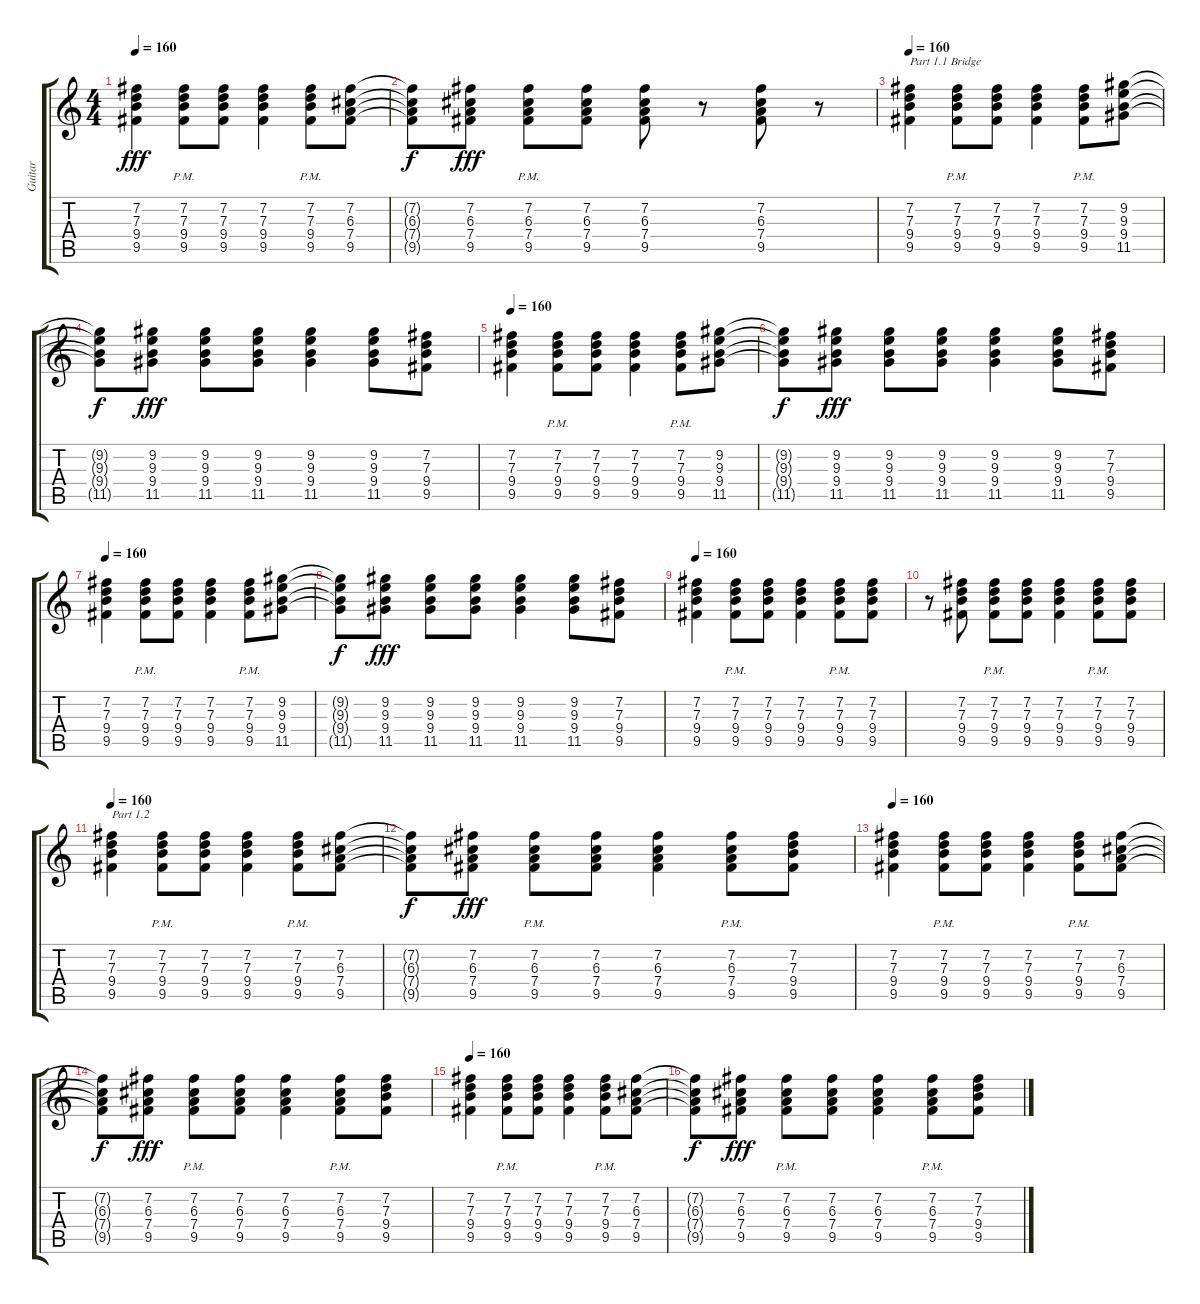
\track ("Guitar" "Guitar") {instrument overdrivenguitar}
\staff {score tabs}
\tuning (E4 B3 G3 D3 A2 E2) {hide}
\ts (4 4)
\tempo 160
\clef g2
\ks c
(7.2 7.3 9.4 9.5).4{dy fff volume 10 balance 10} (7.2{pm} 7.3{pm} 9.4{pm} 9.5{pm}).8 (7.2 7.3 9.4 9.5).8 (7.2 7.3 9.4 9.5).4 (7.2{pm} 7.3{pm} 9.4{pm} 9.5{pm}).8 (7.2 6.3 7.4 9.5).8 |
(7.2{t} 6.3{t} 7.4{t} 9.5{t}).8{dy f} (7.2 6.3 7.4 9.5).8{dy fff} (7.2{pm} 6.3{pm} 7.4{pm} 9.5{pm}).8 (7.2 6.3 7.4 9.5).8 (7.2 6.3 7.4 9.5).8 r.8 (7.2 6.3 7.4 9.5).8 r.8 |
\tempo 160
(7.2 7.3 9.4 9.5).4{txt "Part 1.1 Bridge" volume 10 balance 10} (7.2{pm} 7.3{pm} 9.4{pm} 9.5{pm}).8 (7.2 7.3 9.4 9.5).8 (7.2 7.3 9.4 9.5).4 (7.2{pm} 7.3{pm} 9.4{pm} 9.5{pm}).8 (9.2 9.3 9.4 11.5).8 |
(9.2{t} 9.3{t} 9.4{t} 11.5{t}).8{dy f} (9.2 9.3 9.4 11.5).8{dy fff} (9.2 9.3 9.4 11.5).8 (9.2 9.3 9.4 11.5).8 (9.2 9.3 9.4 11.5).4 (9.2 9.3 9.4 11.5).8 (7.2 7.3 9.4 9.5).8 |
\tempo 160
(7.2 7.3 9.4 9.5).4{volume 10 balance 10} (7.2{pm} 7.3{pm} 9.4{pm} 9.5{pm}).8 (7.2 7.3 9.4 9.5).8 (7.2 7.3 9.4 9.5).4 (7.2{pm} 7.3{pm} 9.4{pm} 9.5{pm}).8 (9.2 9.3 9.4 11.5).8 |
(9.2{t} 9.3{t} 9.4{t} 11.5{t}).8{dy f} (9.2 9.3 9.4 11.5).8{dy fff} (9.2 9.3 9.4 11.5).8 (9.2 9.3 9.4 11.5).8 (9.2 9.3 9.4 11.5).4 (9.2 9.3 9.4 11.5).8 (7.2 7.3 9.4 9.5).8 |
\tempo 160
(7.2 7.3 9.4 9.5).4{volume 10 balance 10} (7.2{pm} 7.3{pm} 9.4{pm} 9.5{pm}).8 (7.2 7.3 9.4 9.5).8 (7.2 7.3 9.4 9.5).4 (7.2{pm} 7.3{pm} 9.4{pm} 9.5{pm}).8 (9.2 9.3 9.4 11.5).8 |
(9.2{t} 9.3{t} 9.4{t} 11.5{t}).8{dy f} (9.2 9.3 9.4 11.5).8{dy fff} (9.2 9.3 9.4 11.5).8 (9.2 9.3 9.4 11.5).8 (9.2 9.3 9.4 11.5).4 (9.2 9.3 9.4 11.5).8 (7.2 7.3 9.4 9.5).8 |
\tempo 160
(7.2 7.3 9.4 9.5).4{volume 10 balance 10} (7.2{pm} 7.3{pm} 9.4{pm} 9.5{pm}).8 (7.2 7.3 9.4 9.5).8 (7.2 7.3 9.4 9.5).4 (7.2{pm} 7.3{pm} 9.4{pm} 9.5{pm}).8 (7.2 7.3 9.4 9.5).8 |
r.8 (7.2 7.3 9.4 9.5).8 (7.2{pm} 7.3{pm} 9.4{pm} 9.5{pm}).8 (7.2 7.3 9.4 9.5).8 (7.2 7.3 9.4 9.5).4 (7.2{pm} 7.3{pm} 9.4{pm} 9.5{pm}).8 (7.2 7.3 9.4 9.5).8 |
\tempo 160
(7.2 7.3 9.4 9.5).4{txt "Part 1.2" volume 10 balance 10} (7.2{pm} 7.3{pm} 9.4{pm} 9.5{pm}).8 (7.2 7.3 9.4 9.5).8 (7.2 7.3 9.4 9.5).4 (7.2{pm} 7.3{pm} 9.4{pm} 9.5{pm}).8 (7.2 6.3 7.4 9.5).8 |
(7.2{t} 6.3{t} 7.4{t} 9.5{t}).8{dy f} (7.2 6.3 7.4 9.5).8{dy fff} (7.2{pm} 6.3{pm} 7.4{pm} 9.5{pm}).8 (7.2 6.3 7.4 9.5).8 (7.2 6.3 7.4 9.5).4 (7.2{pm} 6.3{pm} 7.4{pm} 9.5{pm}).8 (7.2 7.3 9.4 9.5).8 |
\tempo 160
(7.2 7.3 9.4 9.5).4{volume 10 balance 10} (7.2{pm} 7.3{pm} 9.4{pm} 9.5{pm}).8 (7.2 7.3 9.4 9.5).8 (7.2 7.3 9.4 9.5).4 (7.2{pm} 7.3{pm} 9.4{pm} 9.5{pm}).8 (7.2 6.3 7.4 9.5).8 |
(7.2{t} 6.3{t} 7.4{t} 9.5{t}).8{dy f} (7.2 6.3 7.4 9.5).8{dy fff} (7.2{pm} 6.3{pm} 7.4{pm} 9.5{pm}).8 (7.2 6.3 7.4 9.5).8 (7.2 6.3 7.4 9.5).4 (7.2{pm} 6.3{pm} 7.4{pm} 9.5{pm}).8 (7.2 7.3 9.4 9.5).8 |
\tempo 160
(7.2 7.3 9.4 9.5).4{volume 10 balance 10} (7.2{pm} 7.3{pm} 9.4{pm} 9.5{pm}).8 (7.2 7.3 9.4 9.5).8 (7.2 7.3 9.4 9.5).4 (7.2{pm} 7.3{pm} 9.4{pm} 9.5{pm}).8 (7.2 6.3 7.4 9.5).8 |
(7.2{t} 6.3{t} 7.4{t} 9.5{t}).8{dy f} (7.2 6.3 7.4 9.5).8{dy fff} (7.2{pm} 6.3{pm} 7.4{pm} 9.5{pm}).8 (7.2 6.3 7.4 9.5).8 (7.2 6.3 7.4 9.5).4 (7.2{pm} 6.3{pm} 7.4{pm} 9.5{pm}).8 (7.2 7.3 9.4 9.5).8
